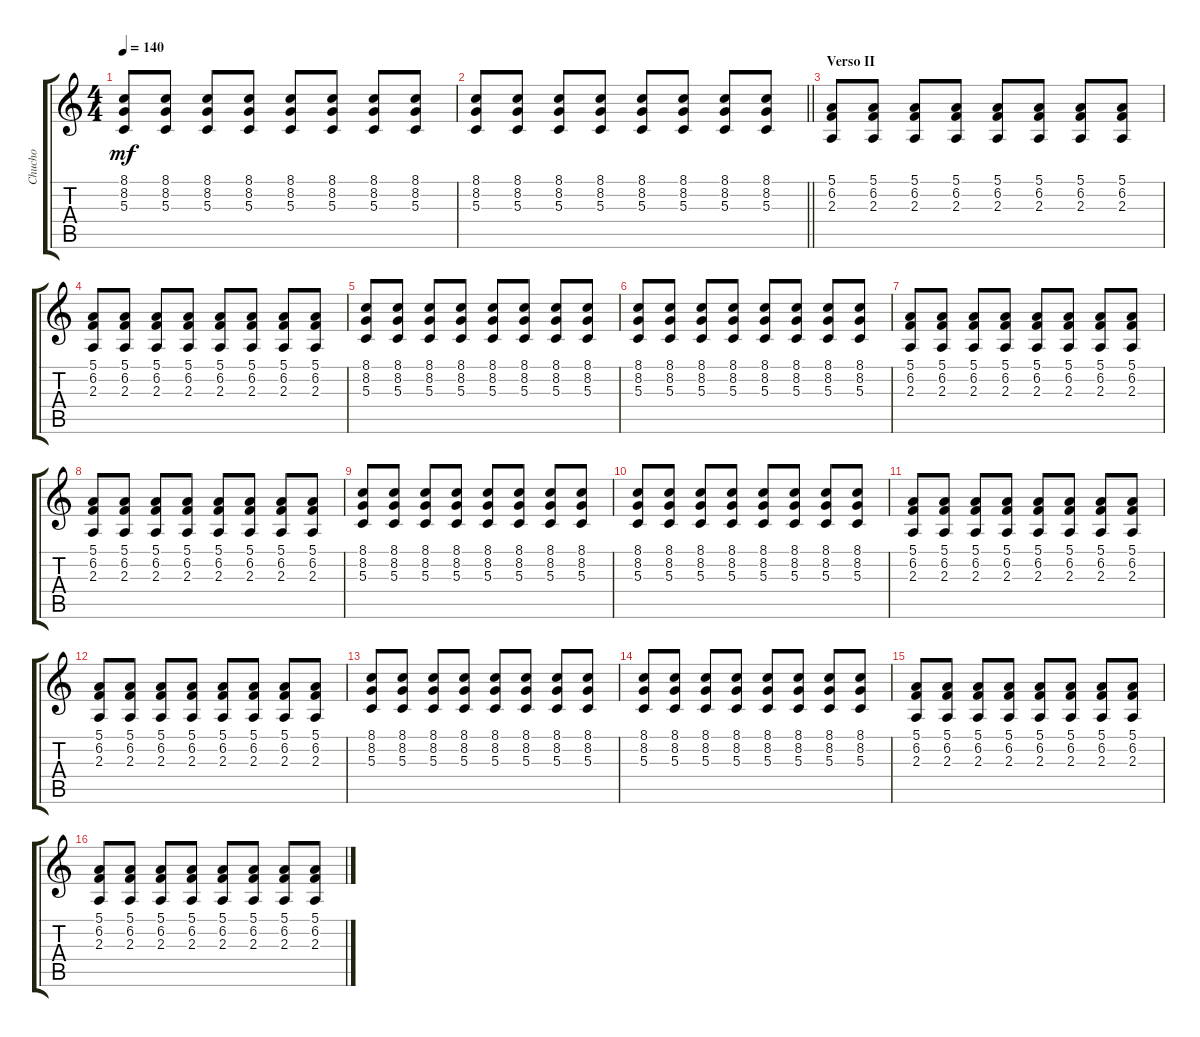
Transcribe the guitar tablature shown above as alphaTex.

\track ("Chucho" "Chucho") {instrument harpsichord}
\staff {score tabs}
\tuning (E4 B3 G3 D3 A2 E2) {hide}
\ts (4 4)
\tempo 140
\clef g2
\ks c
(8.1 8.2 5.3).8{dy mf} (8.1 8.2 5.3).8 (8.1 8.2 5.3).8 (8.1 8.2 5.3).8 (8.1 8.2 5.3).8 (8.1 8.2 5.3).8 (8.1 8.2 5.3).8 (8.1 8.2 5.3).8 |
\barLineRight lightlight
(8.1 8.2 5.3).8 (8.1 8.2 5.3).8 (8.1 8.2 5.3).8 (8.1 8.2 5.3).8 (8.1 8.2 5.3).8 (8.1 8.2 5.3).8 (8.1 8.2 5.3).8 (8.1 8.2 5.3).8 |
\section ("" "Verso II")
(5.1 6.2 2.3).8 (5.1 6.2 2.3).8 (5.1 6.2 2.3).8 (5.1 6.2 2.3).8 (5.1 6.2 2.3).8 (5.1 6.2 2.3).8 (5.1 6.2 2.3).8 (5.1 6.2 2.3).8 |
(5.1 6.2 2.3).8 (5.1 6.2 2.3).8 (5.1 6.2 2.3).8 (5.1 6.2 2.3).8 (5.1 6.2 2.3).8 (5.1 6.2 2.3).8 (5.1 6.2 2.3).8 (5.1 6.2 2.3).8 |
(8.1 8.2 5.3).8 (8.1 8.2 5.3).8 (8.1 8.2 5.3).8 (8.1 8.2 5.3).8 (8.1 8.2 5.3).8 (8.1 8.2 5.3).8 (8.1 8.2 5.3).8 (8.1 8.2 5.3).8 |
(8.1 8.2 5.3).8 (8.1 8.2 5.3).8 (8.1 8.2 5.3).8 (8.1 8.2 5.3).8 (8.1 8.2 5.3).8 (8.1 8.2 5.3).8 (8.1 8.2 5.3).8 (8.1 8.2 5.3).8 |
(5.1 6.2 2.3).8 (5.1 6.2 2.3).8 (5.1 6.2 2.3).8 (5.1 6.2 2.3).8 (5.1 6.2 2.3).8 (5.1 6.2 2.3).8 (5.1 6.2 2.3).8 (5.1 6.2 2.3).8 |
(5.1 6.2 2.3).8 (5.1 6.2 2.3).8 (5.1 6.2 2.3).8 (5.1 6.2 2.3).8 (5.1 6.2 2.3).8 (5.1 6.2 2.3).8 (5.1 6.2 2.3).8 (5.1 6.2 2.3).8 |
(8.1 8.2 5.3).8 (8.1 8.2 5.3).8 (8.1 8.2 5.3).8 (8.1 8.2 5.3).8 (8.1 8.2 5.3).8 (8.1 8.2 5.3).8 (8.1 8.2 5.3).8 (8.1 8.2 5.3).8 |
(8.1 8.2 5.3).8 (8.1 8.2 5.3).8 (8.1 8.2 5.3).8 (8.1 8.2 5.3).8 (8.1 8.2 5.3).8 (8.1 8.2 5.3).8 (8.1 8.2 5.3).8 (8.1 8.2 5.3).8 |
(5.1 6.2 2.3).8 (5.1 6.2 2.3).8 (5.1 6.2 2.3).8 (5.1 6.2 2.3).8 (5.1 6.2 2.3).8 (5.1 6.2 2.3).8 (5.1 6.2 2.3).8 (5.1 6.2 2.3).8 |
(5.1 6.2 2.3).8 (5.1 6.2 2.3).8 (5.1 6.2 2.3).8 (5.1 6.2 2.3).8 (5.1 6.2 2.3).8 (5.1 6.2 2.3).8 (5.1 6.2 2.3).8 (5.1 6.2 2.3).8 |
(8.1 8.2 5.3).8 (8.1 8.2 5.3).8 (8.1 8.2 5.3).8 (8.1 8.2 5.3).8 (8.1 8.2 5.3).8 (8.1 8.2 5.3).8 (8.1 8.2 5.3).8 (8.1 8.2 5.3).8 |
(8.1 8.2 5.3).8 (8.1 8.2 5.3).8 (8.1 8.2 5.3).8 (8.1 8.2 5.3).8 (8.1 8.2 5.3).8 (8.1 8.2 5.3).8 (8.1 8.2 5.3).8 (8.1 8.2 5.3).8 |
(5.1 6.2 2.3).8 (5.1 6.2 2.3).8 (5.1 6.2 2.3).8 (5.1 6.2 2.3).8 (5.1 6.2 2.3).8 (5.1 6.2 2.3).8 (5.1 6.2 2.3).8 (5.1 6.2 2.3).8 |
(5.1 6.2 2.3).8 (5.1 6.2 2.3).8 (5.1 6.2 2.3).8 (5.1 6.2 2.3).8 (5.1 6.2 2.3).8 (5.1 6.2 2.3).8 (5.1 6.2 2.3).8 (5.1 6.2 2.3).8
